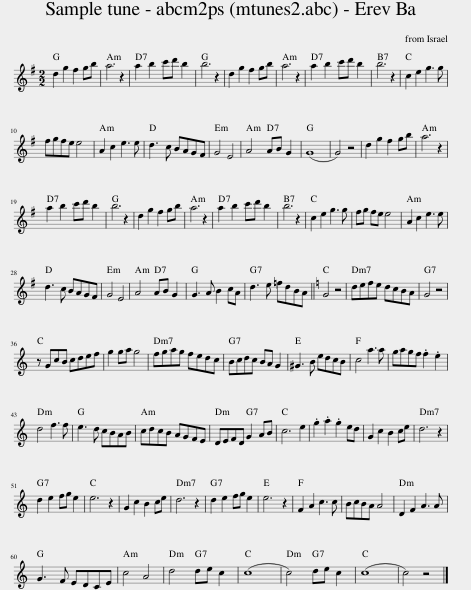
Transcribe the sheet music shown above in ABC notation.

X:1
L:1/8
M:2/2
I:linebreak $
K:G
V:1 treble
V:1
 d2 g2 f2 gb | a6 z2 | a2 b2 c'd' b2 | b6 z2 | d2 g2 f2 gb | %5
 a6 z2 | a2 b2 c'd' b2 | b6 z2 | c2 e2 g3 g |$ fgfe e4 | %10
 A2 c2 e3 e | d3 c BAGF | G4 E4 | A4 AB G2 | (G8 | %15
 G4) z4 | d2 g2 f2 gb | a6 z2 |$ a2 b2 c'd' b2 | b6 z2 | %20
 d2 g2 f2 gb | a6 z2 | a2 b2 c'd' b2 | b6 z2 | c2 e2 g3 g | %25
 fg fe e4 | A2 c2 e3 e |$ d3 c BAGF | G4 E4 | A4 AB G2 | %30
 G3 A B2 cA | d3 e =fdBA ||[K:C] G4 z4 | defe dcBA | G4 z4 |$ %35
 z GcB cdef | g2 ga g4 | fgag fedc | Bcdc BA G2 | ^G3 B edcB | %40
 c4 a3 a | gagf .f2 .e2 |$ d4 f3 f | e3 d cBAB | cdcB AGFE | %45
 DEFD G2 AB | c6 e2 | .g2 .a2 .g2 ed | G2 c2 B2 ce | d6 z2 |$ %50
 d2 e2 fg e2 | e6 z2 | G2 c2 B2 ce | d6 z2 | d2 e2 fg e2 | %55
 e6 z2 | F2 A2 c3 c | BcBA A4 | D2 F2 A3 A |$ G3 F EDCE | %60
 c4 A4 | d4 de c2 | (c8 | c4) de c2 | (c8 | %65
 c4) z4 |] %66
